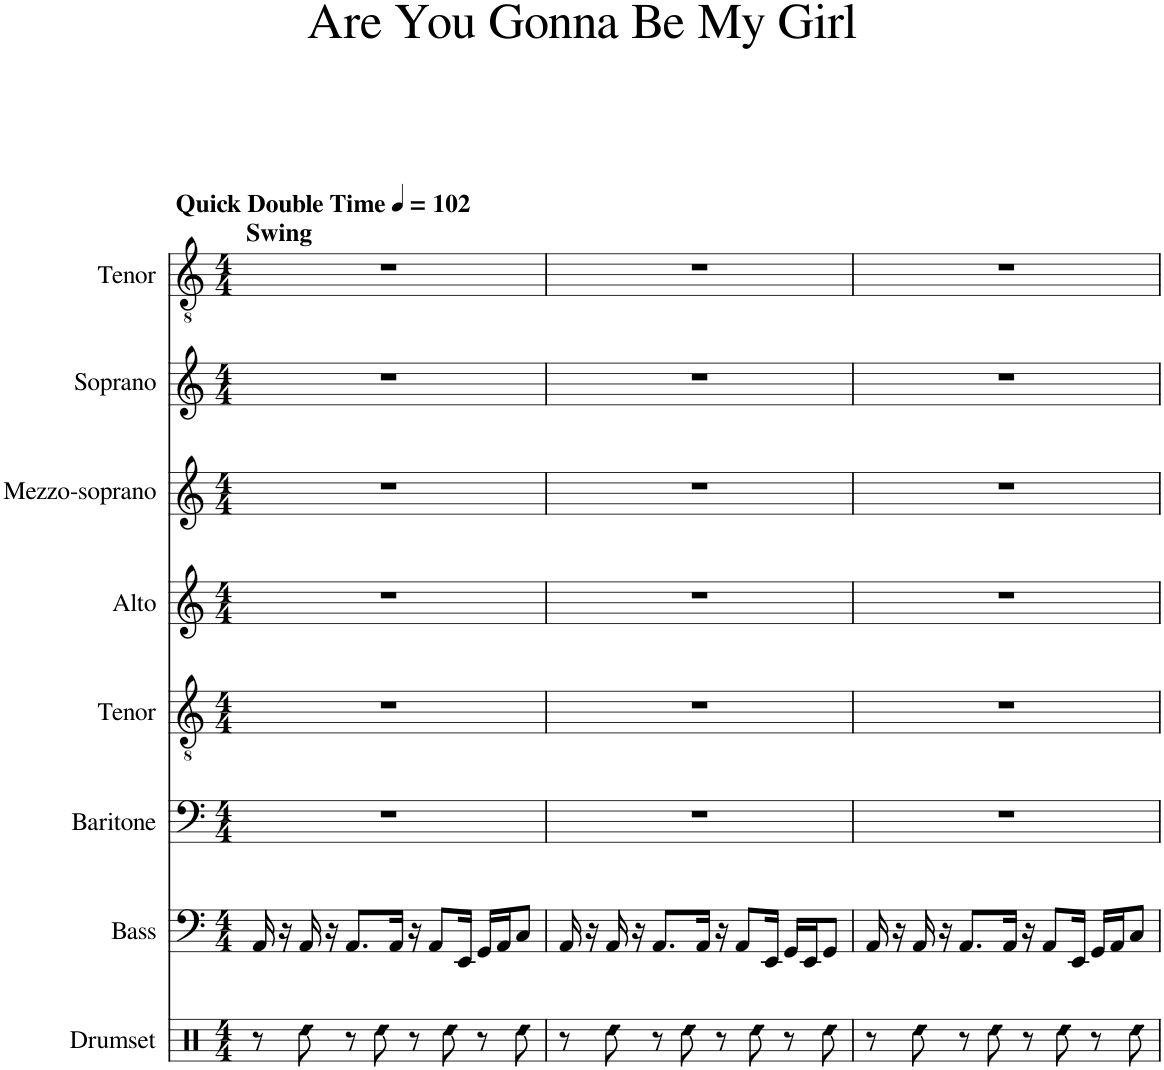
**kern	**kern	**kern	**kern	**kern	**kern	**kern	**kern
*part8	*part7	*part6	*part5	*part4	*part3	*part2	*part1
*staff8	*staff7	*staff6	*staff5	*staff4	*staff3	*staff2	*staff1
*I"Drumset	*I"Bass	*I"Baritone	*I"Tenor	*I"Alto	*I"Mezzo-soprano	*I"Soprano	*I"Tenor
*I'Drs.	*I'B.	*I'Bar.	*I'T.	*I'A.	*I'Mzs.	*I'S.	*I'T.
*clefX	*clefF4	*clefF4	*clefGv2	*clefG2	*clefG2	*clefG2	*clefGv2
*k[]	*k[]	*k[]	*k[]	*k[]	*k[]	*k[]	*k[]
*M4/4	*M4/4	*M4/4	*M4/4	*M4/4	*M4/4	*M4/4	*M4/4
*MM102	*MM102	*MM102	*MM102	*MM102	*MM102	*MM102	*MM102
=1	=1	=1	=1	=1	=1	=1	=1
!	!	!	!	!	!	!	!LO:TX:a:B:t=Quick Double Time
!	!	!	!	!	!	!	!LO:TX:a:B:t=Swing
8r	16AA/	1r	1r	1r	1r	1r	1r
.	16r	.	.	.	.	.	.
!LO:N:head=diamond	!	!	!	!	!	!	!
8Rdd\	16AA/	.	.	.	.	.	.
.	16r	.	.	.	.	.	.
8r	8.AA/L	.	.	.	.	.	.
!LO:N:head=diamond	!	!	!	!	!	!	!
8Rdd\	.	.	.	.	.	.	.
.	16AA/Jk	.	.	.	.	.	.
8r	16r	.	.	.	.	.	.
.	8AA/L	.	.	.	.	.	.
!LO:N:head=diamond	!	!	!	!	!	!	!
8Rdd\	.	.	.	.	.	.	.
.	16EE/Jk	.	.	.	.	.	.
8r	16GG/LL	.	.	.	.	.	.
.	16AA/J	.	.	.	.	.	.
!LO:N:head=diamond	!	!	!	!	!	!	!
8Rdd\	8C/J	.	.	.	.	.	.
=2	=2	=2	=2	=2	=2	=2	=2
8r	16AA/	1r	1r	1r	1r	1r	1r
.	16r	.	.	.	.	.	.
!LO:N:head=diamond	!	!	!	!	!	!	!
8Rdd\	16AA/	.	.	.	.	.	.
.	16r	.	.	.	.	.	.
8r	8.AA/L	.	.	.	.	.	.
!LO:N:head=diamond	!	!	!	!	!	!	!
8Rdd\	.	.	.	.	.	.	.
.	16AA/Jk	.	.	.	.	.	.
8r	16r	.	.	.	.	.	.
.	8AA/L	.	.	.	.	.	.
!LO:N:head=diamond	!	!	!	!	!	!	!
8Rdd\	.	.	.	.	.	.	.
.	16EE/Jk	.	.	.	.	.	.
8r	16GG/LL	.	.	.	.	.	.
.	16EE/J	.	.	.	.	.	.
!LO:N:head=diamond	!	!	!	!	!	!	!
8Rdd\	8GG/J	.	.	.	.	.	.
=3	=3	=3	=3	=3	=3	=3	=3
8r	16AA/	1r	1r	1r	1r	1r	1r
.	16r	.	.	.	.	.	.
!LO:N:head=diamond	!	!	!	!	!	!	!
8Rdd\	16AA/	.	.	.	.	.	.
.	16r	.	.	.	.	.	.
8r	8.AA/L	.	.	.	.	.	.
!LO:N:head=diamond	!	!	!	!	!	!	!
8Rdd\	.	.	.	.	.	.	.
.	16AA/Jk	.	.	.	.	.	.
8r	16r	.	.	.	.	.	.
.	8AA/L	.	.	.	.	.	.
!LO:N:head=diamond	!	!	!	!	!	!	!
8Rdd\	.	.	.	.	.	.	.
.	16EE/Jk	.	.	.	.	.	.
8r	16GG/LL	.	.	.	.	.	.
.	16AA/J	.	.	.	.	.	.
!LO:N:head=diamond	!	!	!	!	!	!	!
8Rdd\	8C/J	.	.	.	.	.	.
=	=	=	=	=	=	=	=
*-	*-	*-	*-	*-	*-	*-	*-
